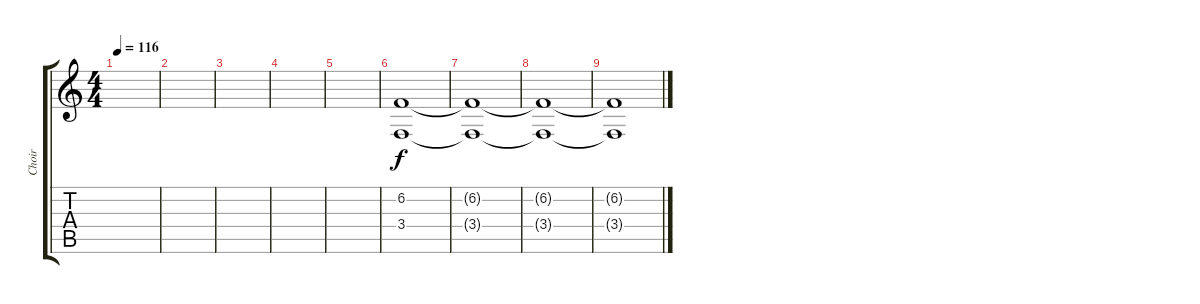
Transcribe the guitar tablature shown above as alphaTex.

\track ("Choir" "Choir") {instrument choiraahs}
\staff {score tabs}
\tuning (E4 B3 G3 D3 A2 E2) {hide}
\ts (4 4)
\tempo 116
\clef g2
\ks c
|
|
|
|
|
(6.2 3.4).1{volume 11 instrument choiraahs} |
(6.2{t} 3.4{t}).1 |
(6.2{t} 3.4{t}).1 |
(6.2{t} 3.4{t}).1
